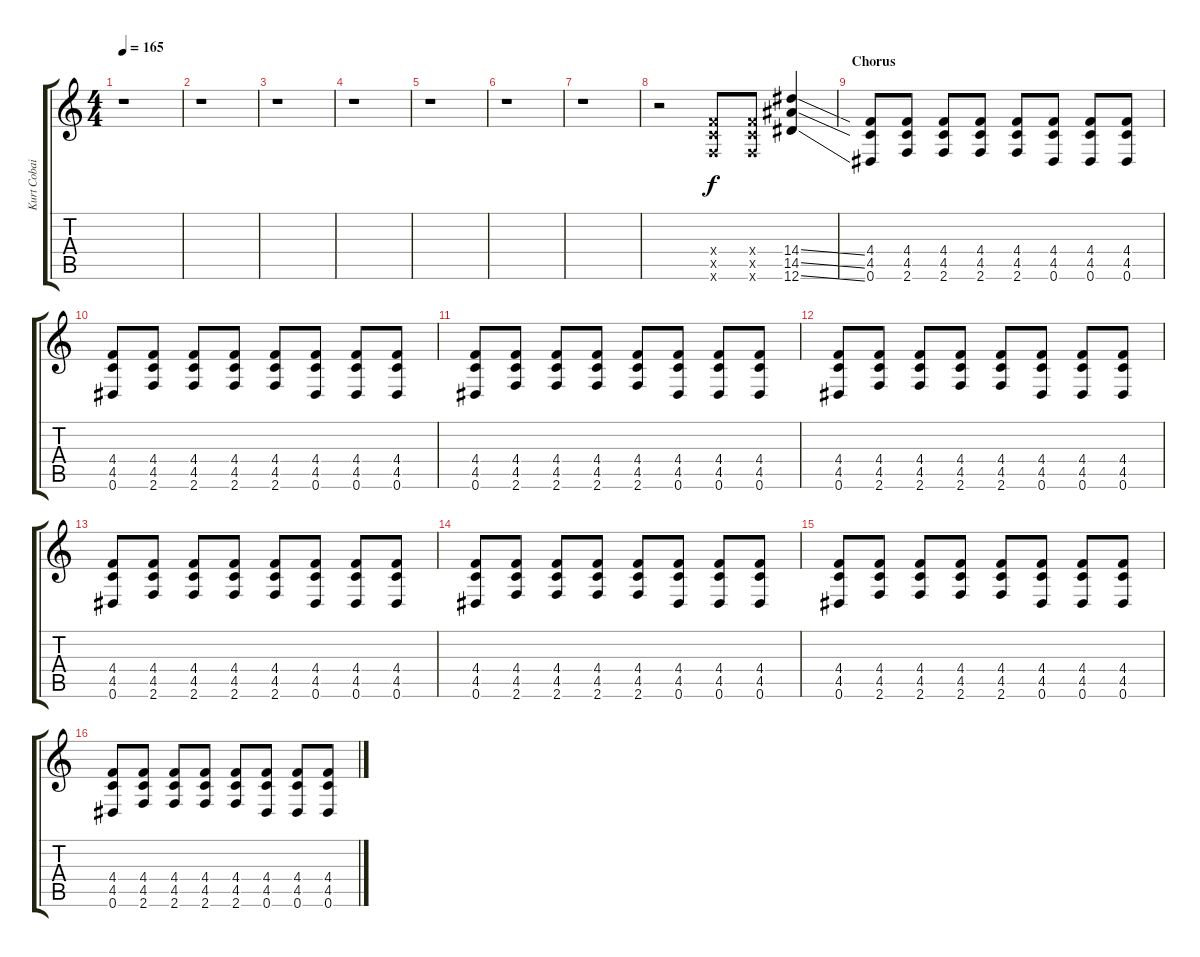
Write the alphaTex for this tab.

\track ("Kurt Cobain Dist." "Kurt Cobai") {instrument distortionguitar}
\staff {score tabs}
\tuning (Eb4 Bb3 Gb3 Db3 Ab2 Eb2) {hide}
\ts (4 4)
\tempo 165
\clef g2
\ks c
r.1{dy f} |
r.1 |
r.1 |
r.1 |
r.1 |
r.1 |
r.1 |
r.2 (4.4{x} 4.5{x} 2.6{x}).8 (4.4{x} 4.5{x} 2.6{x}).8 (14.4{ss} 14.5{ss} 12.6{ss}).4 |
\section ("" "Chorus")
(4.4 4.5 0.6).8 (4.4 4.5 2.6).8 (4.4 4.5 2.6).8 (4.4 4.5 2.6).8 (4.4 4.5 2.6).8 (4.4 4.5 0.6).8 (4.4 4.5 0.6).8 (4.4 4.5 0.6).8 |
(4.4 4.5 0.6).8 (4.4 4.5 2.6).8 (4.4 4.5 2.6).8 (4.4 4.5 2.6).8 (4.4 4.5 2.6).8 (4.4 4.5 0.6).8 (4.4 4.5 0.6).8 (4.4 4.5 0.6).8 |
(4.4 4.5 0.6).8 (4.4 4.5 2.6).8 (4.4 4.5 2.6).8 (4.4 4.5 2.6).8 (4.4 4.5 2.6).8 (4.4 4.5 0.6).8 (4.4 4.5 0.6).8 (4.4 4.5 0.6).8 |
(4.4 4.5 0.6).8 (4.4 4.5 2.6).8 (4.4 4.5 2.6).8 (4.4 4.5 2.6).8 (4.4 4.5 2.6).8 (4.4 4.5 0.6).8 (4.4 4.5 0.6).8 (4.4 4.5 0.6).8 |
(4.4 4.5 0.6).8 (4.4 4.5 2.6).8 (4.4 4.5 2.6).8 (4.4 4.5 2.6).8 (4.4 4.5 2.6).8 (4.4 4.5 0.6).8 (4.4 4.5 0.6).8 (4.4 4.5 0.6).8 |
(4.4 4.5 0.6).8 (4.4 4.5 2.6).8 (4.4 4.5 2.6).8 (4.4 4.5 2.6).8 (4.4 4.5 2.6).8 (4.4 4.5 0.6).8 (4.4 4.5 0.6).8 (4.4 4.5 0.6).8 |
(4.4 4.5 0.6).8 (4.4 4.5 2.6).8 (4.4 4.5 2.6).8 (4.4 4.5 2.6).8 (4.4 4.5 2.6).8 (4.4 4.5 0.6).8 (4.4 4.5 0.6).8 (4.4 4.5 0.6).8 |
(4.4 4.5 0.6).8 (4.4 4.5 2.6).8 (4.4 4.5 2.6).8 (4.4 4.5 2.6).8 (4.4 4.5 2.6).8 (4.4 4.5 0.6).8 (4.4 4.5 0.6).8 (4.4 4.5 0.6).8
